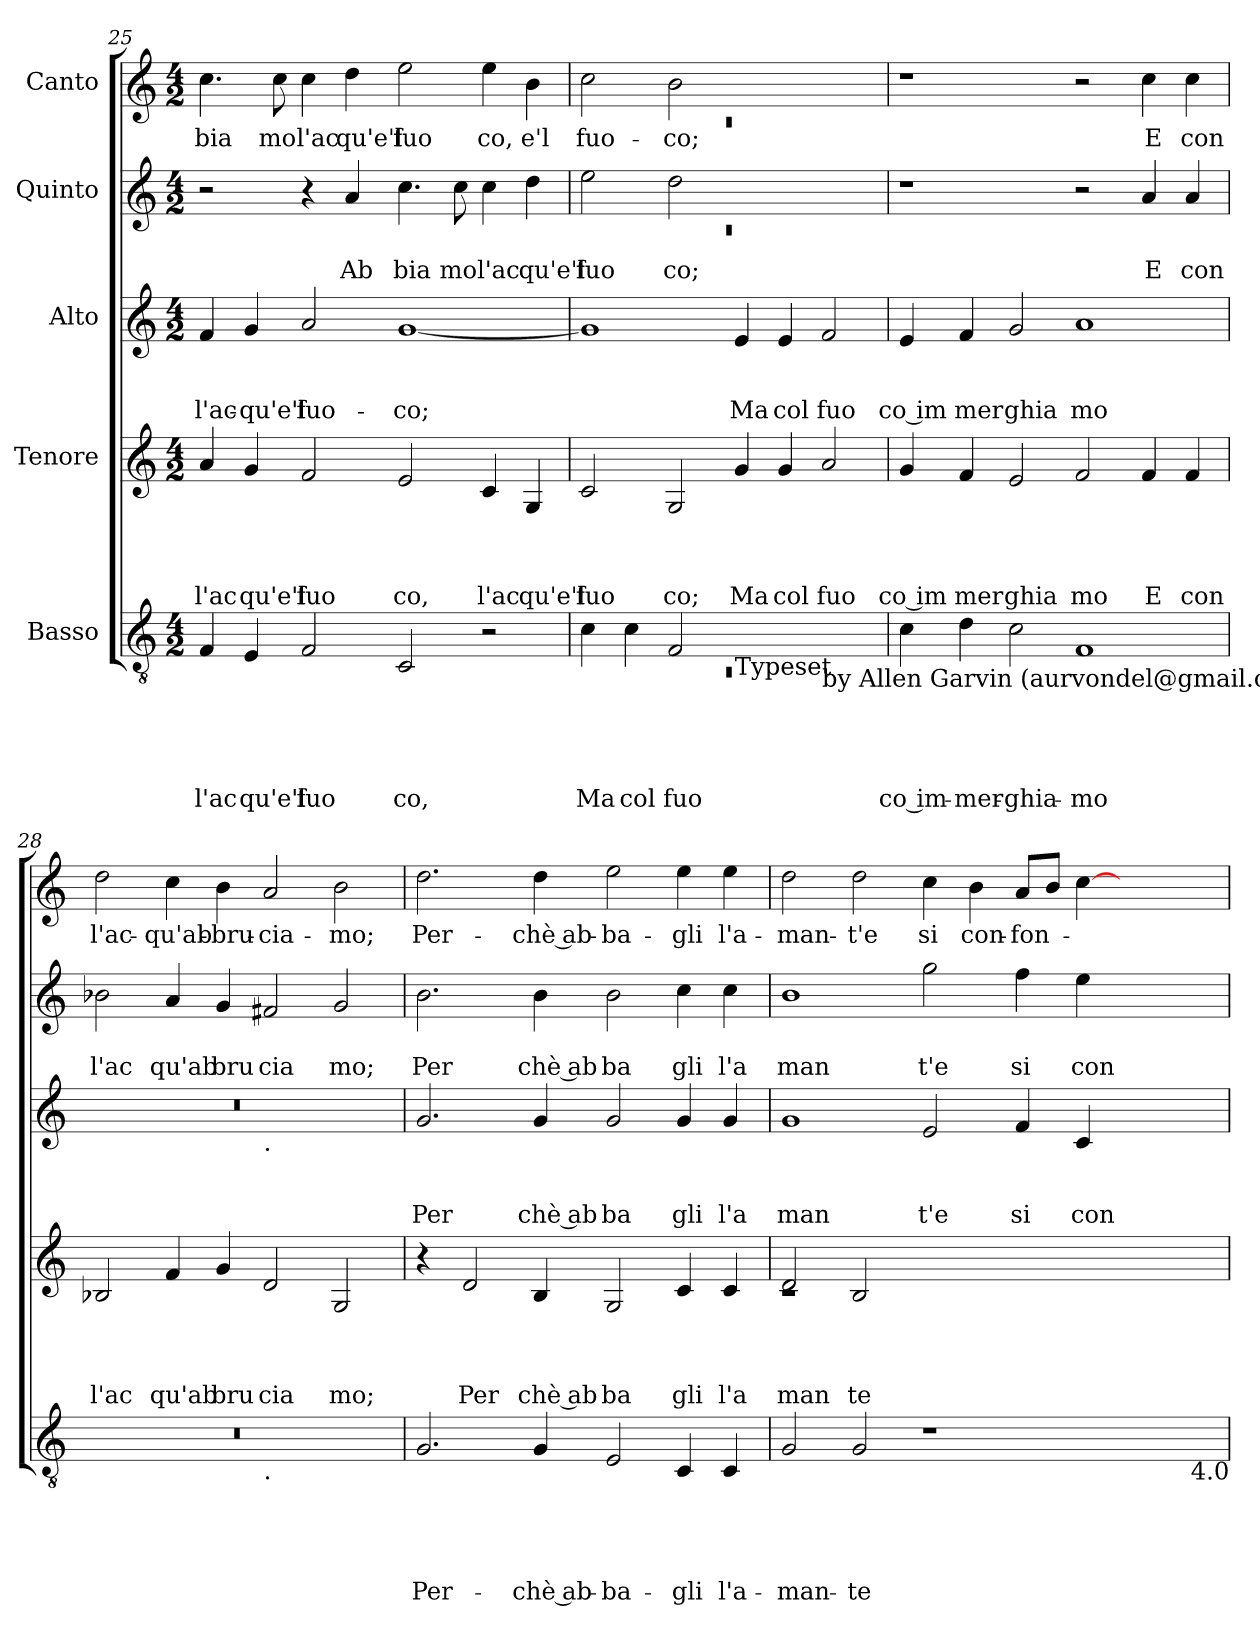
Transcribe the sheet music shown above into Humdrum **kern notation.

**kern	**text	**text	**text	**text	**text	**kern	**text	**text	**text	**text	**kern	**text	**text	**text	**kern	**text	**text	**kern	**text
*part5	*part5	*part5	*part5	*part5	*part5	*part4	*part4	*part4	*part4	*part4	*part3	*part3	*part3	*part3	*part2	*part2	*part2	*part1	*part1
*staff5	*staff5	*staff5	*staff5	*staff5	*staff5	*staff4	*staff4	*staff4	*staff4	*staff4	*staff3	*staff3	*staff3	*staff3	*staff2	*staff2	*staff2	*staff1	*staff1
*I"Basso	*	*	*	*	*	*I"Tenore	*	*	*	*	*I"Alto	*	*	*	*I"Quinto	*	*	*I"Canto	*
*clefGv2	*	*	*	*	*	*clefG2	*	*	*	*	*clefG2	*	*	*	*clefG2	*	*	*clefG2	*
*k[]	*	*	*	*	*	*k[]	*	*	*	*	*k[]	*	*	*	*k[]	*	*	*k[]	*
*C:	*	*	*	*	*	*C:	*	*	*	*	*C:	*	*	*	*C:	*	*	*C:	*
*M4/2	*	*	*	*	*	*M4/2	*	*	*	*	*M4/2	*	*	*	*M4/2	*	*	*M4/2	*
=25	=25	=25	=25	=25	=25	=25	=25	=25	=25	=25	=25	=25	=25	=25	=25	=25	=25	=25	=25
!	!	!	!	!	!LO:LY:b	!	!	!	!	!LO:LY:b	!	!	!	!LO:LY:b	!	!	!	!	!LO:LY:b
4F/	.	.	.	.	l'ac	4a/	.	.	.	l'ac	4f/	.	.	l'ac-	2r	.	.	4.cc\	bia
!	!	!	!	!	!LO:LY:b	!	!	!	!	!LO:LY:b	!	!	!	!LO:LY:b	!	!	!	!	!
4E/	.	.	.	.	qu'e'l	4g/	.	.	.	qu'e'l	4g/	.	.	-qu'e'l	.	.	.	.	.
!	!	!	!	!	!	!	!	!	!	!	!	!	!	!	!	!	!	!	!LO:LY:b
.	.	.	.	.	.	.	.	.	.	.	.	.	.	.	.	.	.	8cc\	mo
!	!	!	!	!	!LO:LY:b	!	!	!	!	!LO:LY:b	!	!	!	!LO:LY:b	!	!	!	!	!LO:LY:b
2F/	.	.	.	.	fuo	2f/	.	.	.	fuo	2a/	.	.	fuo-	4r	.	.	4cc\	l'ac
!	!	!	!	!	!	!	!	!	!	!	!	!	!	!	!	!	!LO:LY:b	!	!LO:LY:b
.	.	.	.	.	.	.	.	.	.	.	.	.	.	.	4a/	.	Ab	4dd\	qu'e'l
!	!	!	!	!	!LO:LY:b	!	!	!	!	!LO:LY:b	!	!	!	!LO:LY:b	!	!	!LO:LY:b	!	!LO:LY:b
2C/	.	.	.	.	co,	2e/	.	.	.	co,	[<1g	.	.	-co;	4.cc\	.	bia	2ee\	fuo
!	!	!	!	!	!	!	!	!	!	!	!	!	!	!	!	!	!LO:LY:b	!	!
.	.	.	.	.	.	.	.	.	.	.	.	.	.	.	8cc\	.	mo	.	.
!	!	!	!	!	!	!	!	!	!	!LO:LY:b	!	!	!	!	!	!	!LO:LY:b	!	!LO:LY:b
2r	.	.	.	.	.	4c/	.	.	.	l'ac	.	.	.	.	4cc\	.	l'ac	4ee\	co,
!	!	!	!	!	!	!	!	!	!	!LO:LY:b	!	!	!	!	!	!	!LO:LY:b	!	!LO:LY:b
.	.	.	.	.	.	4G/	.	.	.	qu'e'l	.	.	.	.	4dd\	.	qu'e'l	4b\	e'l
!!LO:LB:g=z
=26	=26	=26	=26	=26	=26	=26	=26	=26	=26	=26	=26	=26	=26	=26	=26	=26	=26	=26	=26
*^	*	*	*	*	*	*	*	*	*	*	*	*	*	*	*^	*	*	*^	*
!	!LO:N:vis=1	!	!	!	!	!LO:LY:b	!	!	!	!	!LO:LY:b	!	!	!	!	!	!LO:N:vis=1	!	!LO:LY:b	!	!LO:N:vis=1	!LO:LY:b
*^	*^	*	*	*	*	*	*	*	*	*	*	*	*	*	*	*	*	*	*	*	*	*
0ryy	0rC	4c\	1.ryy	.	.	.	.	Ma	2c/	.	.	.	fuo	1g]	.	.	.	2ee\	0rc	.	fuo	2cc\	0rc	fuo-
!	!	!	!	!	!	!	!	!LO:LY:b	!	!	!	!	!	!	!	!	!	!	!	!	!	!	!	!
.	.	4c\	.	.	.	.	.	col	.	.	.	.	.	.	.	.	.	.	.	.	.	.	.	.
!	!	!	!	!	!	!	!	!LO:LY:b	!	!	!	!	!LO:LY:b	!	!	!	!	!	!	!	!LO:LY:b	!	!	!LO:LY:b
.	.	2F/	.	.	.	.	.	fuo-	2G/	.	.	.	co;	.	.	.	.	2dd\	.	.	co;	2b\	.	-co;
!	!	!LO:TX:b:t=Typeset	!	!	!	!	!	!	!	!	!	!	!	!	!	!	!	!	!	!	!	!	!	!
!	!	!	!	!	!	!	!	!	!	!	!	!	!LO:LY:b	!	!	!	!LO:LY:b	!	!	!	!	!	!	!
.	.	1ryy	.	.	.	.	.	.	4g/	.	.	.	Ma	4e/	.	.	Ma	1ryy	.	.	.	1ryy	.	.
!	!	!	!	!	!	!	!	!	!	!	!	!	!LO:LY:b	!	!	!	!LO:LY:b	!	!	!	!	!	!	!
.	.	.	.	.	.	.	.	.	4g/	.	.	.	col	4e/	.	.	col	.	.	.	.	.	.	.
!	!	!	!LO:TX:b:t=by Allen Garvin (aurvondel@gmail.com)	!	!	!	!	!	!	!	!	!	!	!	!	!	!	!	!	!	!	!	!	!
!	!	!	!	!	!	!	!	!	!	!	!	!	!LO:LY:b	!	!	!	!LO:LY:b	!	!	!	!	!	!	!
.	.	.	2ryy	.	.	.	.	.	2a/	.	.	.	fuo	2f/	.	.	fuo	.	.	.	.	.	.	.
*	*	*	*	*	*	*	*	*	*	*	*	*	*	*	*	*	*	*v	*v	*	*	*	*	*
*	*	*	*	*	*	*	*	*	*	*	*	*	*	*	*	*	*	*	*	*	*v	*v	*
=27	=27	=27	=27	=27	=27	=27	=27	=27	=27	=27	=27	=27	=27	=27	=27	=27	=27	=27	=27	=27	=27	=27
!	!	!	!	!	!	!	!	!LO:LY:b:rj	!	!	!	!	!LO:LY:b:rj	!	!	!	!LO:LY:b:rj	!	!	!	!	!
*v	*v	*v	*v	*	*	*	*	*	*	*	*	*	*	*	*	*	*	*	*	*	*	*
4c\	.	.	.	.	-co im-	4g/	.	.	.	co im	4e/	.	.	co im	1r	.	.	1r	.
!	!	!	!	!	!LO:LY:b	!	!	!	!	!LO:LY:b	!	!	!	!LO:LY:b	!	!	!	!	!
4d\	.	.	.	.	-mer-	4f/	.	.	.	mer	4f/	.	.	mer	.	.	.	.	.
!	!	!	!	!	!LO:LY:b	!	!	!	!	!LO:LY:b	!	!	!	!LO:LY:b	!	!	!	!	!
2c\	.	.	.	.	-ghia-	2e/	.	.	.	ghia	2g/	.	.	ghia	.	.	.	.	.
!	!	!	!	!	!LO:LY:b	!	!	!	!	!LO:LY:b	!	!	!	!LO:LY:b	!	!	!	!	!
1F	.	.	.	.	-mo	2f/	.	.	.	mo	1a	.	.	mo	2r	.	.	2r	.
!	!	!	!	!	!	!	!	!	!	!LO:LY:b	!	!	!	!	!	!	!LO:LY:b	!	!LO:LY:b
.	.	.	.	.	.	4f/	.	.	.	E	.	.	.	.	4a/	.	E	4cc\	E
!	!	!	!	!	!	!	!	!	!	!LO:LY:b	!	!	!	!	!	!	!LO:LY:b	!	!LO:LY:b
.	.	.	.	.	.	4f/	.	.	.	con	.	.	.	.	4a/	.	con	4cc\	con
=28	=28	=28	=28	=28	=28	=28	=28	=28	=28	=28	=28	=28	=28	=28	=28	=28	=28	=28	=28
!LO:TX:b:t=(orig. 2020-07-30 / ver. 2020-07-30) CC BY-NC	!	!	!	!	!	!	!	!	!	!	!	!	!	!	!	!	!	!	!
!	!	!	!	!	!	!	!	!	!	!LO:LY:b	!	!	!	!	!	!	!LO:LY:b	!	!LO:LY:b
*^	*	*	*	*	*	*	*	*	*	*	*^	*	*	*	*	*	*	*	*
0r	1ryy	.	.	.	.	.	2B-X/	.	.	.	l'ac	0r	1ryy	.	.	.	2b-X\	.	l'ac	2dd\	l'ac-
!	!	!	!	!	!	!	!	!	!	!	!LO:LY:b	!	!	!	!	!	!	!	!LO:LY:b	!	!LO:LY:b
.	.	.	.	.	.	.	4f/	.	.	.	qu'ab	.	.	.	.	.	4a/	.	qu'ab	4cc\	-qu'ab-
!	!	!	!	!	!	!	!	!	!	!	!LO:LY:b	!	!	!	!	!	!	!	!LO:LY:b	!	!LO:LY:b
.	.	.	.	.	.	.	4g/	.	.	.	bru	.	.	.	.	.	4g/	.	bru	4b\	-bru-
!	!	!	!	!	!	!	!	!	!	!	!	!	!LO:TX:b:t=.	!	!	!	!	!	!	!	!
!	!LO:TX:b:t=.	!	!	!	!	!	!	!	!	!	!	!	!	!	!	!	!	!	!	!	!
!	!	!	!	!	!	!	!	!	!	!	!LO:LY:b	!	!	!	!	!	!	!	!LO:LY:b	!	!LO:LY:b
.	1ryy	.	.	.	.	.	2d/	.	.	.	cia	.	1ryy	.	.	.	2f#X/	.	cia	2a/	-cia-
!	!	!	!	!	!	!	!	!	!	!	!LO:LY:b	!	!	!	!	!	!	!	!LO:LY:b	!	!LO:LY:b
.	.	.	.	.	.	.	2G/	.	.	.	mo;	.	.	.	.	.	2g/	.	mo;	2b\	-mo;
=29	=29	=29	=29	=29	=29	=29	=29	=29	=29	=29	=29	=29	=29	=29	=29	=29	=29	=29	=29	=29	=29
!	!	!	!	!	!	!LO:LY:b	!	!	!	!	!	!	!	!	!	!LO:LY:b	!	!	!LO:LY:b	!	!LO:LY:b
*v	*v	*	*	*	*	*	*	*	*	*	*	*v	*v	*	*	*	*	*	*	*	*
2.G/	.	.	.	.	Per-	4r	.	.	.	.	2.g/	.	.	Per	2.b\	.	Per	2.dd\	Per-
!	!	!	!	!	!	!	!	!	!	!LO:LY:b	!	!	!	!	!	!	!	!	!
.	.	.	.	.	.	2d/	.	.	.	Per	.	.	.	.	.	.	.	.	.
!	!	!	!	!	!LO:LY:b:rj	!	!	!	!	!LO:LY:b:rj	!	!	!	!LO:LY:b:rj	!	!	!LO:LY:b:rj	!	!LO:LY:b:rj
4G/	.	.	.	.	-chè ab-	4B/	.	.	.	chè ab	4g/	.	.	chè ab	4b\	.	chè ab	4dd\	-chè ab-
!	!	!	!	!	!LO:LY:b	!	!	!	!	!LO:LY:b	!	!	!	!LO:LY:b	!	!	!LO:LY:b	!	!LO:LY:b
2E/	.	.	.	.	-ba-	2G/	.	.	.	ba	2g/	.	.	ba	2b\	.	ba	2ee\	-ba-
!	!	!	!	!	!LO:LY:b	!	!	!	!	!LO:LY:b	!	!	!	!LO:LY:b	!	!	!LO:LY:b	!	!LO:LY:b
4C/	.	.	.	.	-gli	4c/	.	.	.	gli	4g/	.	.	gli	4cc\	.	gli	4ee\	-gli
!	!	!	!	!	!LO:LY:b	!	!	!	!	!LO:LY:b	!	!	!	!LO:LY:b	!	!	!LO:LY:b	!	!LO:LY:b
4C/	.	.	.	.	l'a-	4c/	.	.	.	l'a	4g/	.	.	l'a	4cc\	.	l'a	4ee\	l'a-
=30	=30	=30	=30	=30	=30	=30	=30	=30	=30	=30	=30	=30	=30	=30	=30	=30	=30	=30	=30
*	*	*	*	*	*	*^	*	*	*	*	*	*	*	*	*	*	*	*	*
!	!	!	!	!	!LO:LY:b	!	!LO:N:vis=1	!	!	!	!LO:LY:b	!	!	!	!LO:LY:b	!	!	!LO:LY:b	!	!LO:LY:b
2G/	.	.	.	.	-man-	2d/	0rc	.	.	.	man	1g	.	.	man	1b	.	man	2dd\	-man-
!	!	!	!	!	!LO:LY:b	!	!	!	!	!	!LO:LY:b	!	!	!	!	!	!	!	!	!LO:LY:b
2G/	.	.	.	.	-te	2B/	.	.	.	.	te	.	.	.	.	.	.	.	2dd\	-t'e
!	!	!	!	!	!	!	!	!	!	!	!	!	!	!	!LO:LY:b	!	!	!LO:LY:b	!	!LO:LY:b
1r	.	.	.	.	.	1ryy	.	.	.	.	.	2e/	.	.	t'e	2gg\	.	t'e	4cc\	si
!	!	!	!	!	!	!	!	!	!	!	!	!	!	!	!	!	!	!	!	!LO:LY:b
.	.	.	.	.	.	.	.	.	.	.	.	.	.	.	.	.	.	.	4b\	con-
!	!	!	!	!	!	!	!	!	!	!	!	!	!	!	!LO:LY:b	!	!	!LO:LY:b	!	!LO:LY:b
.	.	.	.	.	.	.	.	.	.	.	.	4f/	.	.	si	4ff\	.	si	8a/L	-fon-
.	.	.	.	.	.	.	.	.	.	.	.	.	.	.	.	.	.	.	8b/J	.
!	!	!	!	!	!	!	!	!	!	!	!	!	!	!	!LO:LY:b	!	!	!LO:LY:b	!	!
.	.	.	.	.	.	.	.	.	.	.	.	4c/	.	.	con	4ee\	.	con	[>4cc\	.
1ryy	.	.	.	.	.	1ryy	1ryy	.	.	.	.	1ryy	.	.	.	1ryy	.	.	1ryy	.
!LO:TX:b:t=4.0	!	!	!	!	!	!	!	!	!	!	!	!	!	!	!	!	!	!	!	!
*	*	*	*	*	*	*v	*v	*	*	*	*	*	*	*	*	*	*	*	*	*
=	=	=	=	=	=	=	=	=	=	=	=	=	=	=	=	=	=	=	=
*-	*-	*-	*-	*-	*-	*-	*-	*-	*-	*-	*-	*-	*-	*-	*-	*-	*-	*-	*-
